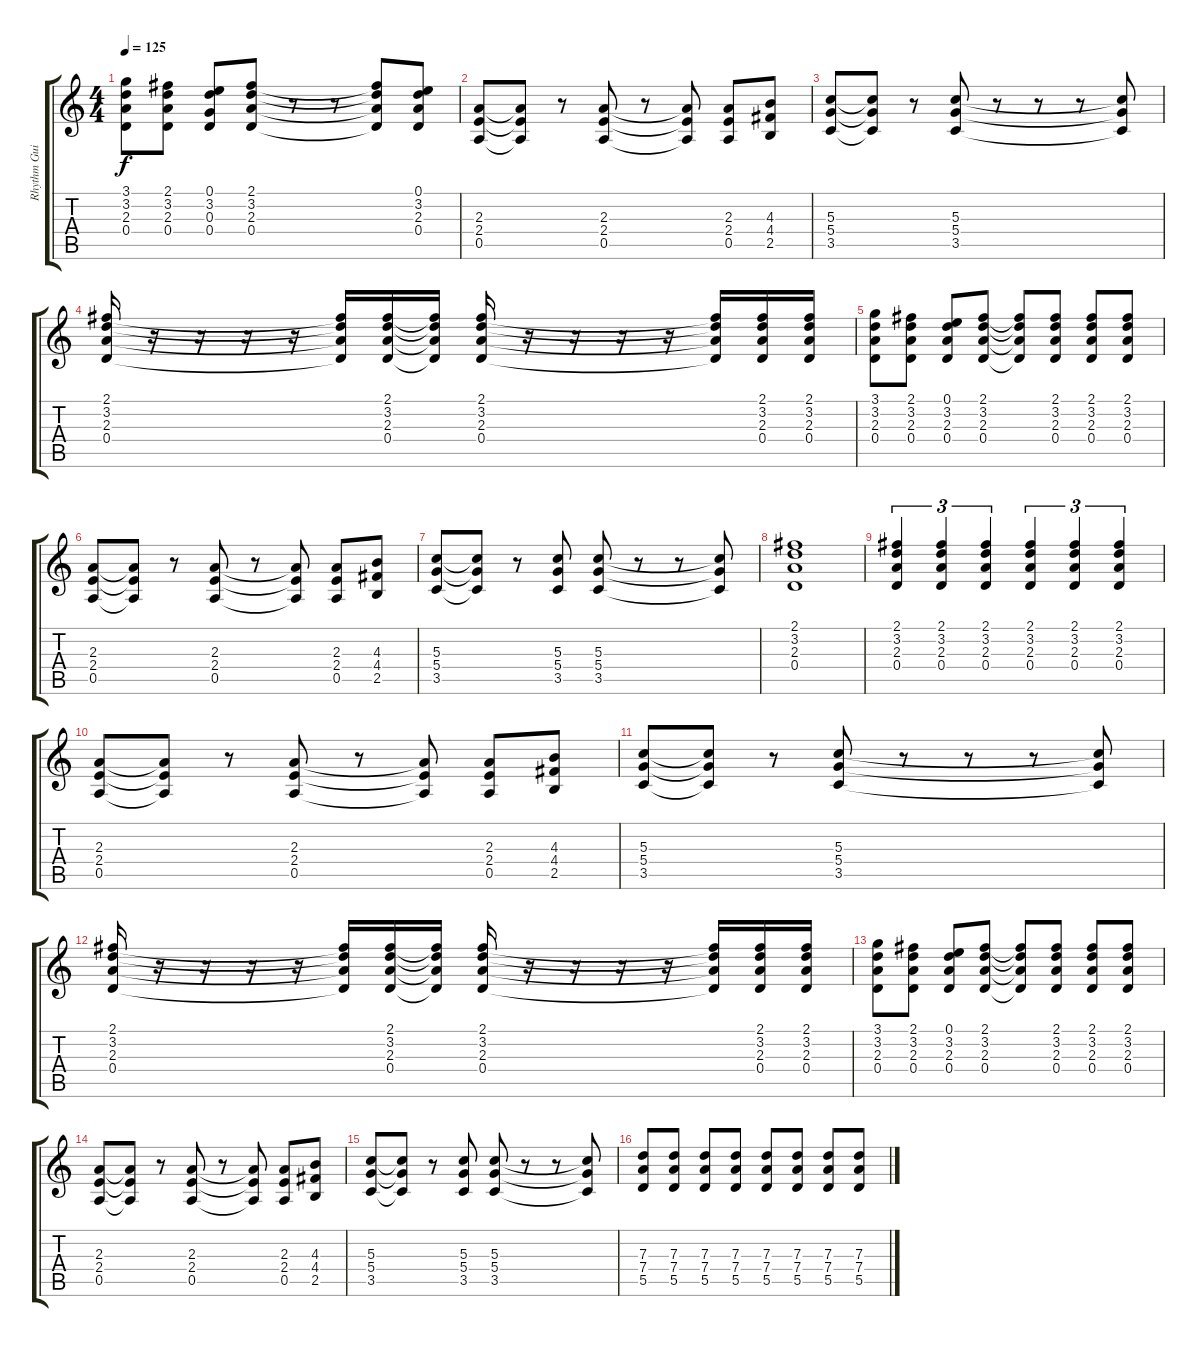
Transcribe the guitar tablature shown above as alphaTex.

\track ("Rhythm Guitar" "Rhythm Gui") {instrument overdrivenguitar}
\staff {score tabs}
\tuning (E4 B3 G3 D3 A2 E2) {hide}
\ts (4 4)
\tempo 125
\clef g2
\ks c
(3.1 3.2 2.3 0.4).8{dy f} (2.1 3.2 2.3 0.4).8 (0.1 3.2 0.3 0.4).8 (2.1 3.2 2.3 0.4).8 r.8 r.8 (2.1{t} 3.2{t} 2.3{t} 0.4{t}).8 (0.1 3.2 2.3 0.4).8 |
(2.3 2.4 0.5).8 (2.3{t} 2.4{t} 0.5{t}).8 r.8 (2.3 2.4 0.5).8 r.8 (2.3{t} 2.4{t} 0.5{t}).8 (2.3 2.4 0.5).8 (4.3 4.4 2.5).8 |
(5.3 5.4 3.5).8 (5.3{t} 5.4{t} 3.5{t}).8 r.8 (5.3 5.4 3.5).8 r.8 r.8 r.8 (5.3{t} 5.4{t} 3.5{t}).8 |
(2.1 3.2 2.3 0.4).16 r.16 r.16 r.16 r.16 (2.1{t} 3.2{t} 2.3{t} 0.4{t}).16 (2.1 3.2 2.3 0.4).16 (2.1{t} 3.2{t} 2.3{t} 0.4{t}).16 (2.1 3.2 2.3 0.4).16 r.16 r.16 r.16 r.16 (2.1{t} 3.2{t} 2.3{t} 0.4{t}).16 (2.1 3.2 2.3 0.4).16 (2.1 3.2 2.3 0.4).16 |
(3.1 3.2 2.3 0.4).8 (2.1 3.2 2.3 0.4).8 (0.1 3.2 2.3 0.4).8 (2.1 3.2 2.3 0.4).8 (2.1{t} 3.2{t} 2.3{t} 0.4{t}).8 (2.1 3.2 2.3 0.4).8 (2.1 3.2 2.3 0.4).8 (2.1 3.2 2.3 0.4).8 |
(2.3 2.4 0.5).8 (2.3{t} 2.4{t} 0.5{t}).8 r.8 (2.3 2.4 0.5).8 r.8 (2.3{t} 2.4{t} 0.5{t}).8 (2.3 2.4 0.5).8 (4.3 4.4 2.5).8 |
(5.3 5.4 3.5).8 (5.3{t} 5.4{t} 3.5{t}).8 r.8 (5.3 5.4 3.5).8 (5.3 5.4 3.5).8 r.8 r.8 (5.3{t} 5.4{t} 3.5{t}).8 |
(2.1 3.2 2.3 0.4).1 |
(2.1 3.2 2.3 0.4).4{tu (3 2)} (2.1 3.2 2.3 0.4).4{tu (3 2)} (2.1 3.2 2.3 0.4).4{tu (3 2)} (2.1 3.2 2.3 0.4).4{tu (3 2)} (2.1 3.2 2.3 0.4).4{tu (3 2)} (2.1 3.2 2.3 0.4).4{tu (3 2)} |
(2.3 2.4 0.5).8 (2.3{t} 2.4{t} 0.5{t}).8 r.8 (2.3 2.4 0.5).8 r.8 (2.3{t} 2.4{t} 0.5{t}).8 (2.3 2.4 0.5).8 (4.3 4.4 2.5).8 |
(5.3 5.4 3.5).8 (5.3{t} 5.4{t} 3.5{t}).8 r.8 (5.3 5.4 3.5).8 r.8 r.8 r.8 (5.3{t} 5.4{t} 3.5{t}).8 |
(2.1 3.2 2.3 0.4).16 r.16 r.16 r.16 r.16 (2.1{t} 3.2{t} 2.3{t} 0.4{t}).16 (2.1 3.2 2.3 0.4).16 (2.1{t} 3.2{t} 2.3{t} 0.4{t}).16 (2.1 3.2 2.3 0.4).16 r.16 r.16 r.16 r.16 (2.1{t} 3.2{t} 2.3{t} 0.4{t}).16 (2.1 3.2 2.3 0.4).16 (2.1 3.2 2.3 0.4).16 |
(3.1 3.2 2.3 0.4).8 (2.1 3.2 2.3 0.4).8 (0.1 3.2 2.3 0.4).8 (2.1 3.2 2.3 0.4).8 (2.1{t} 3.2{t} 2.3{t} 0.4{t}).8 (2.1 3.2 2.3 0.4).8 (2.1 3.2 2.3 0.4).8 (2.1 3.2 2.3 0.4).8 |
(2.3 2.4 0.5).8 (2.3{t} 2.4{t} 0.5{t}).8 r.8 (2.3 2.4 0.5).8 r.8 (2.3{t} 2.4{t} 0.5{t}).8 (2.3 2.4 0.5).8 (4.3 4.4 2.5).8 |
(5.3 5.4 3.5).8 (5.3{t} 5.4{t} 3.5{t}).8 r.8 (5.3 5.4 3.5).8 (5.3 5.4 3.5).8 r.8 r.8 (5.3{t} 5.4{t} 3.5{t}).8 |
(7.3 7.4 5.5).8 (7.3 7.4 5.5).8 (7.3 7.4 5.5).8 (7.3 7.4 5.5).8 (7.3 7.4 5.5).8 (7.3 7.4 5.5).8 (7.3 7.4 5.5).8 (7.3 7.4 5.5).8
